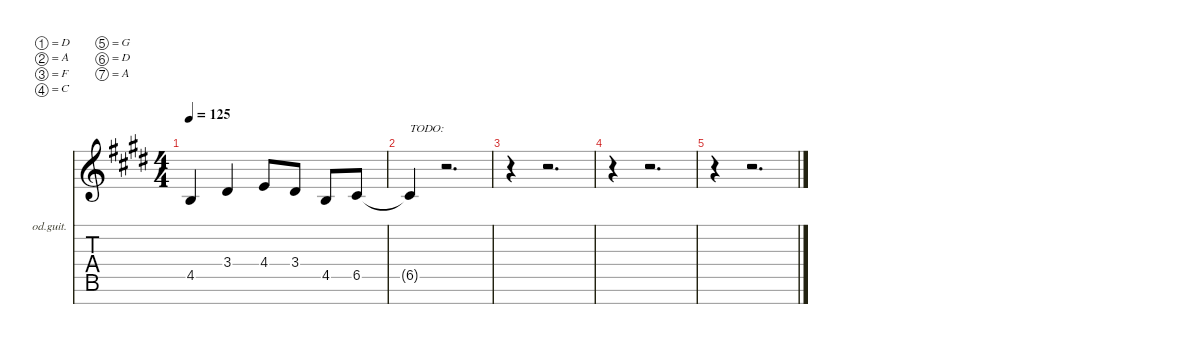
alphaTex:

\defaultSystemsLayout 4
\hideDynamics
\bracketExtendMode nobrackets
\firstSystemTrackNameOrientation horizontal
\otherSystemsTrackNameOrientation horizontal
\track ("lead" "od.guit.") {solo instrument overdrivenguitar}
\staff {score tabs}
\tuning (D4 A3 F3 C3 G2 D2 A1)
\ts (4 4)
\scale
1.21366
\tempo 125
\accidentals auto
\clef g2
\ottava regular
\simile none
\ks c#minor
4.5{t acc forcenatural}.4{dy mf beam Up} 3.4{acc #}.4{beam Up} 4.4{acc forcenatural}.8{beam Up} 3.4{acc #}.8{beam Up} 4.5{acc forcenatural}.8{beam Up} 6.5{acc #}.8{beam Up} |
\scale
0.931966 6.5{t acc #}.4{txt "TODO:" beam Up} r.2{d beam Up} |
\scale
0.951656 r.4{beam Down} r.2{d beam Down} |
\scale
0.912277 r.4{beam Down} r.2{d beam Down} |
\scale
1.2041 r.4{beam Down} r.2{d beam Down}
